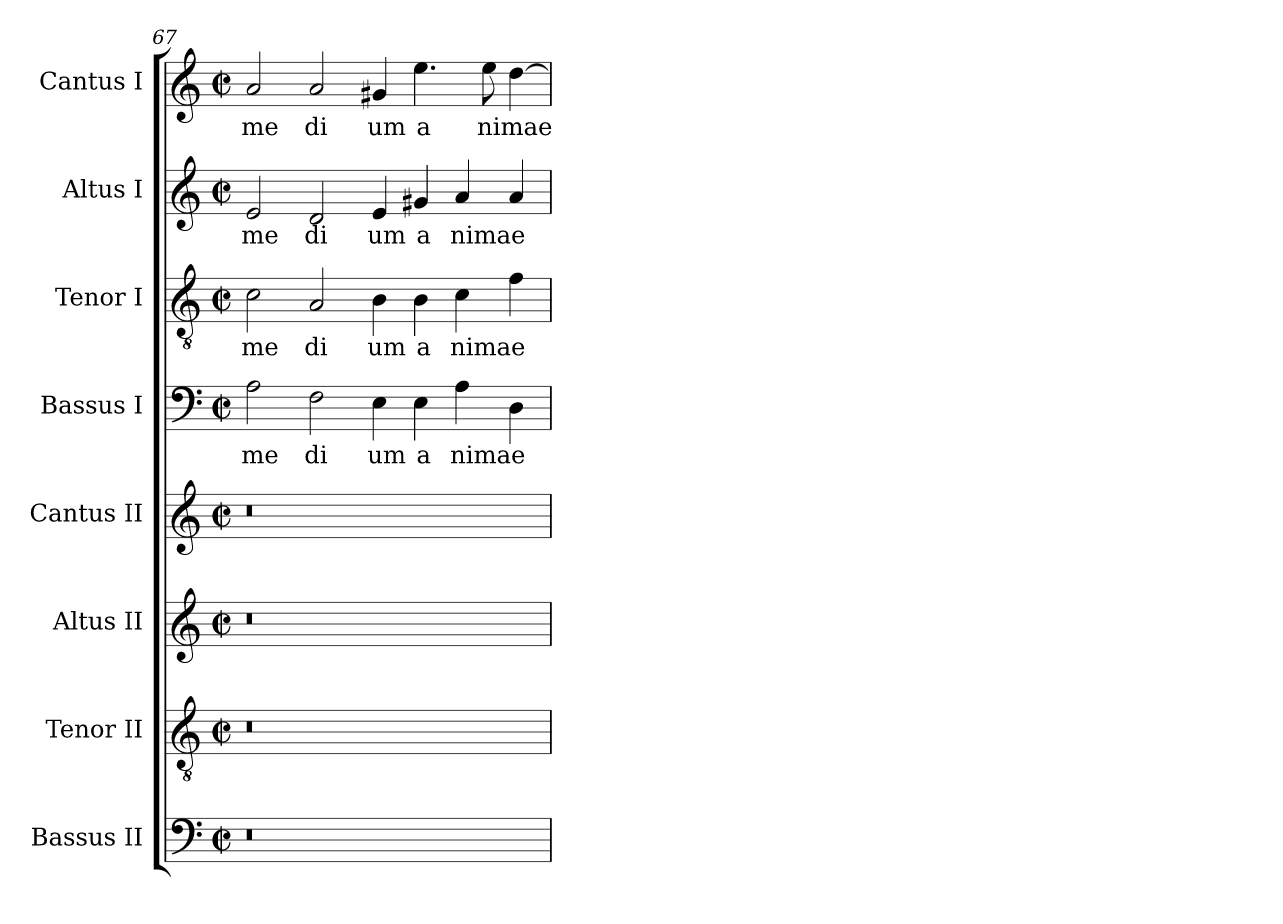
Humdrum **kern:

**kern	**kern	**kern	**kern	**kern	**text	**kern	**text	**kern	**text	**kern	**text
*part8	*part7	*part6	*part5	*part4	*part4	*part3	*part3	*part2	*part2	*part1	*part1
*staff8	*staff7	*staff6	*staff5	*staff4	*staff4	*staff3	*staff3	*staff2	*staff2	*staff1	*staff1
*I"Bassus II	*I"Tenor II	*I"Altus II	*I"Cantus II	*I"Bassus I	*	*I"Tenor I	*	*I"Altus I	*	*I"Cantus I	*
*clefF4	*clefGv2	*clefG2	*clefG2	*clefF4	*	*clefGv2	*	*clefG2	*	*clefG2	*
*M2/2	*M2/2	*M2/2	*M2/2	*M2/2	*	*M2/2	*	*M2/2	*	*M2/2	*
*met(c|)	*met(c|)	*met(c|)	*met(c|)	*met(c|)	*	*met(c|)	*	*met(c|)	*	*met(c|)	*
=67	=67	=67	=67	=67	=67	=67	=67	=67	=67	=67	=67
!	!	!	!	!	!LO:LY:b:cj	!	!LO:LY:b:cj	!	!LO:LY:b:cj	!	!LO:LY:b:cj
0r	0r	0r	0r	2A\	me	2c\	me	2e/	me	2a/	me
!	!	!	!	!	!LO:LY:b:cj	!	!LO:LY:b:cj	!	!LO:LY:b:cj	!	!LO:LY:b:cj
.	.	.	.	2F\	di	2A/	di	2d/	di	2a/	di
!	!	!	!	!	!LO:LY:b:cj	!	!LO:LY:b:cj	!	!LO:LY:b:cj	!	!LO:LY:b:cj
.	.	.	.	4E\	um	4B\	um	4e/	um	4g#X/	um
!	!	!	!	!	!LO:LY:b:cj	!	!LO:LY:b:cj	!	!LO:LY:b:cj	!	!LO:LY:b:cj
.	.	.	.	4E\	a	4B\	a	4g#X/	a	4.ee\	a
!	!	!	!	!	!LO:LY:b	!	!LO:LY:b	!	!LO:LY:b	!	!
.	.	.	.	4A\	nimae	4c\	nimae	4a/	nimae	.	.
!	!	!	!	!	!	!	!	!	!	!	!LO:LY:b
.	.	.	.	.	.	.	.	.	.	8ee\	nimae
.	.	.	.	4D\	.	4f\	.	4a/	.	[>4dd\	.
=	=	=	=	=	=	=	=	=	=	=	=
*-	*-	*-	*-	*-	*-	*-	*-	*-	*-	*-	*-
